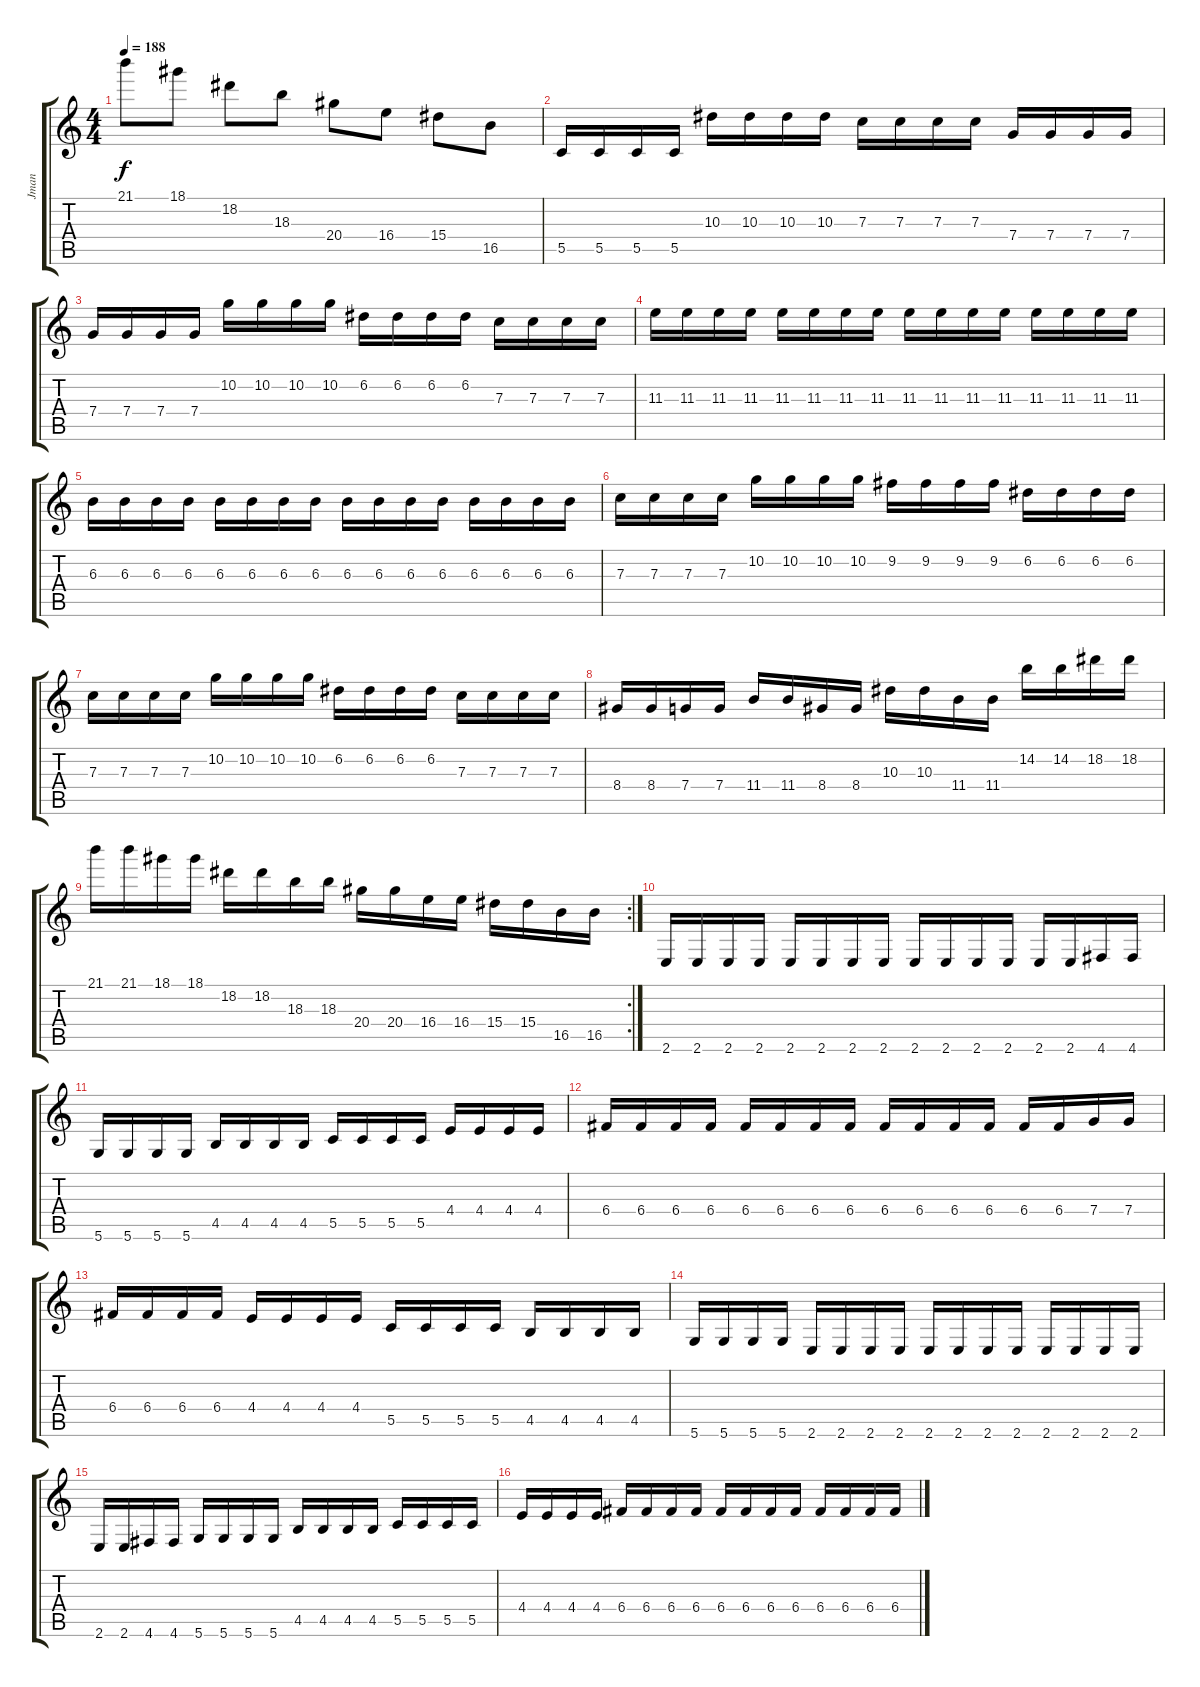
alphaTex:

\track ("Jman" "Jman") {instrument overdrivenguitar}
\staff {score tabs}
\tuning (D4 A3 F3 C3 G2 D2) {hide}
\ts (4 4)
\tempo 188
\clef g2
\ks c
21.1.8{dy f} 18.1.8 18.2.8 18.3.8 20.4.8 16.4.8 15.4.8 16.5.8 |
5.5.16 5.5.16 5.5.16 5.5.16 10.3.16 10.3.16 10.3.16 10.3.16 7.3.16 7.3.16 7.3.16 7.3.16 7.4.16 7.4.16 7.4.16 7.4.16 |
7.4.16 7.4.16 7.4.16 7.4.16 10.2.16 10.2.16 10.2.16 10.2.16 6.2.16 6.2.16 6.2.16 6.2.16 7.3.16 7.3.16 7.3.16 7.3.16 |
11.3.16 11.3.16 11.3.16 11.3.16 11.3.16 11.3.16 11.3.16 11.3.16 11.3.16 11.3.16 11.3.16 11.3.16 11.3.16 11.3.16 11.3.16 11.3.16 |
6.3.16 6.3.16 6.3.16 6.3.16 6.3.16 6.3.16 6.3.16 6.3.16 6.3.16 6.3.16 6.3.16 6.3.16 6.3.16 6.3.16 6.3.16 6.3.16 |
7.3.16 7.3.16 7.3.16 7.3.16 10.2.16 10.2.16 10.2.16 10.2.16 9.2.16 9.2.16 9.2.16 9.2.16 6.2.16 6.2.16 6.2.16 6.2.16 |
7.3.16 7.3.16 7.3.16 7.3.16 10.2.16 10.2.16 10.2.16 10.2.16 6.2.16 6.2.16 6.2.16 6.2.16 7.3.16 7.3.16 7.3.16 7.3.16 |
8.4.16 8.4.16 7.4.16 7.4.16 11.4.16 11.4.16 8.4.16 8.4.16 10.3.16 10.3.16 11.4.16 11.4.16 14.2.16 14.2.16 18.2.16 18.2.16 |
\rc 2
21.1.16 21.1.16 18.1.16 18.1.16 18.2.16 18.2.16 18.3.16 18.3.16 20.4.16 20.4.16 16.4.16 16.4.16 15.4.16 15.4.16 16.5.16 16.5.16 |
2.6.16 2.6.16 2.6.16 2.6.16 2.6.16 2.6.16 2.6.16 2.6.16 2.6.16 2.6.16 2.6.16 2.6.16 2.6.16 2.6.16 4.6.16 4.6.16 |
5.6.16 5.6.16 5.6.16 5.6.16 4.5.16 4.5.16 4.5.16 4.5.16 5.5.16 5.5.16 5.5.16 5.5.16 4.4.16 4.4.16 4.4.16 4.4.16 |
6.4.16 6.4.16 6.4.16 6.4.16 6.4.16 6.4.16 6.4.16 6.4.16 6.4.16 6.4.16 6.4.16 6.4.16 6.4.16 6.4.16 7.4.16 7.4.16 |
6.4.16 6.4.16 6.4.16 6.4.16 4.4.16 4.4.16 4.4.16 4.4.16 5.5.16 5.5.16 5.5.16 5.5.16 4.5.16 4.5.16 4.5.16 4.5.16 |
5.6.16 5.6.16 5.6.16 5.6.16 2.6.16 2.6.16 2.6.16 2.6.16 2.6.16 2.6.16 2.6.16 2.6.16 2.6.16 2.6.16 2.6.16 2.6.16 |
2.6.16 2.6.16 4.6.16 4.6.16 5.6.16 5.6.16 5.6.16 5.6.16 4.5.16 4.5.16 4.5.16 4.5.16 5.5.16 5.5.16 5.5.16 5.5.16 |
4.4.16 4.4.16 4.4.16 4.4.16 6.4.16 6.4.16 6.4.16 6.4.16 6.4.16 6.4.16 6.4.16 6.4.16 6.4.16 6.4.16 6.4.16 6.4.16
